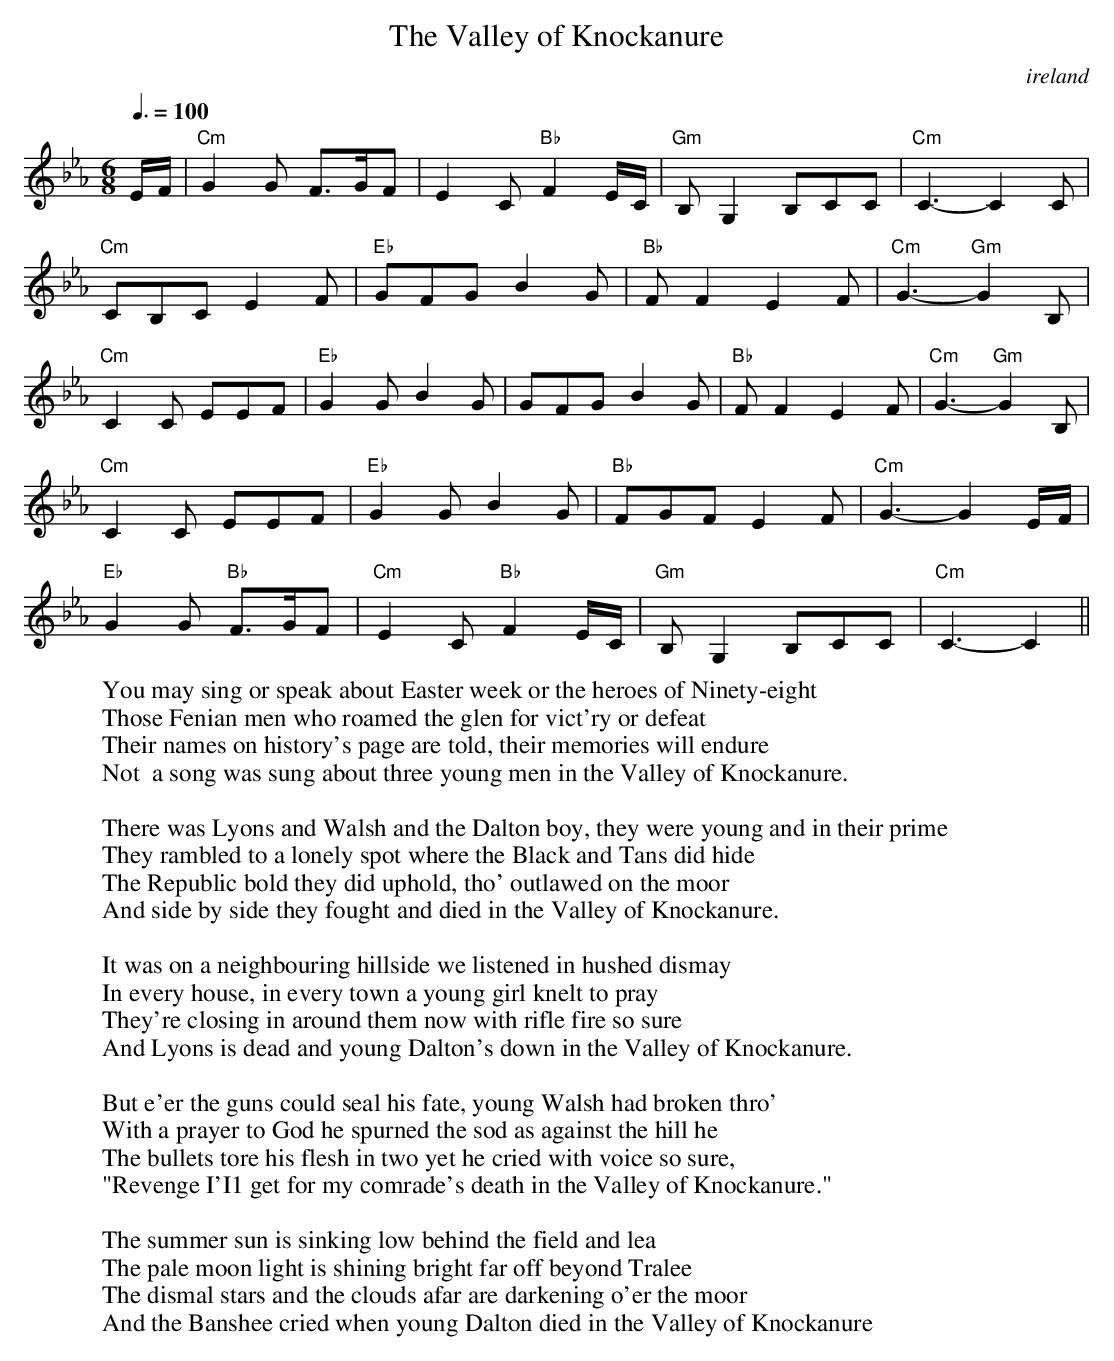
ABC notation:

X:1
T:Valley of Knockanure, The
O:ireland
M:6/8
L:1/8
Q:3/8=100
W:You may sing or speak about Easter week or the heroes of Ninety-eight
W:Those Fenian men who roamed the glen for vict'ry or defeat
W:Their names on history's page are told, their memories will endure
W:Not  a song was sung about three young men in the Valley of Knockanure.
W:
W:There was Lyons and Walsh and the Dalton boy, they were young and in their prime
W:They rambled to a lonely spot where the Black and Tans did hide
W:The Republic bold they did uphold, tho' outlawed on the moor
W:And side by side they fought and died in the Valley of Knockanure.
W:
W:It was on a neighbouring hillside we listened in hushed dismay
W:In every house, in every town a young girl knelt to pray
W:They're closing in around them now with rifle fire so sure
W:And Lyons is dead and young Dalton's down in the Valley of Knockanure.
W:
W:But e'er the guns could seal his fate, young Walsh had broken thro'
W:With a prayer to God he spurned the sod as against the hill he
W:The bullets tore his flesh in two yet he cried with voice so sure,
W:"Revenge I'I1 get for my comrade's death in the Valley of Knockanure."
W:
W:The summer sun is sinking low behind the field and lea
W:The pale moon light is shining bright far off beyond Tralee
W:The dismal stars and the clouds afar are darkening o'er the moor
W:And the Banshee cried when young Dalton died in the Valley of Knockanure
K:Eb
E/F/|\
"Cm"G2G F3/2G/F|E2C "Bb"F2E/C/|"Gm"B,G,2 B,CC|"Cm"C3- C2C|
"Cm"C-B,C E2F|"Eb"G-FG B2G|"Bb"FF2 E2F|"Cm"G3- "Gm"G2B,|
"Cm"C2C EEF|"Eb"G2G B2G|G-FG B2G|"Bb"FF2 E2F|"Cm"G3- "Gm"G2B,|
"Cm"C2C EEF|"Eb"G2G B2G|"Bb"FGF E2F|"Cm"G3- G2E/F/|
"Eb"G2G "Bb"F3/2G/F|"Cm"E2C "Bb"F2E/C/|"Gm"B,G,2 B,CC|"Cm"C3- C2||
